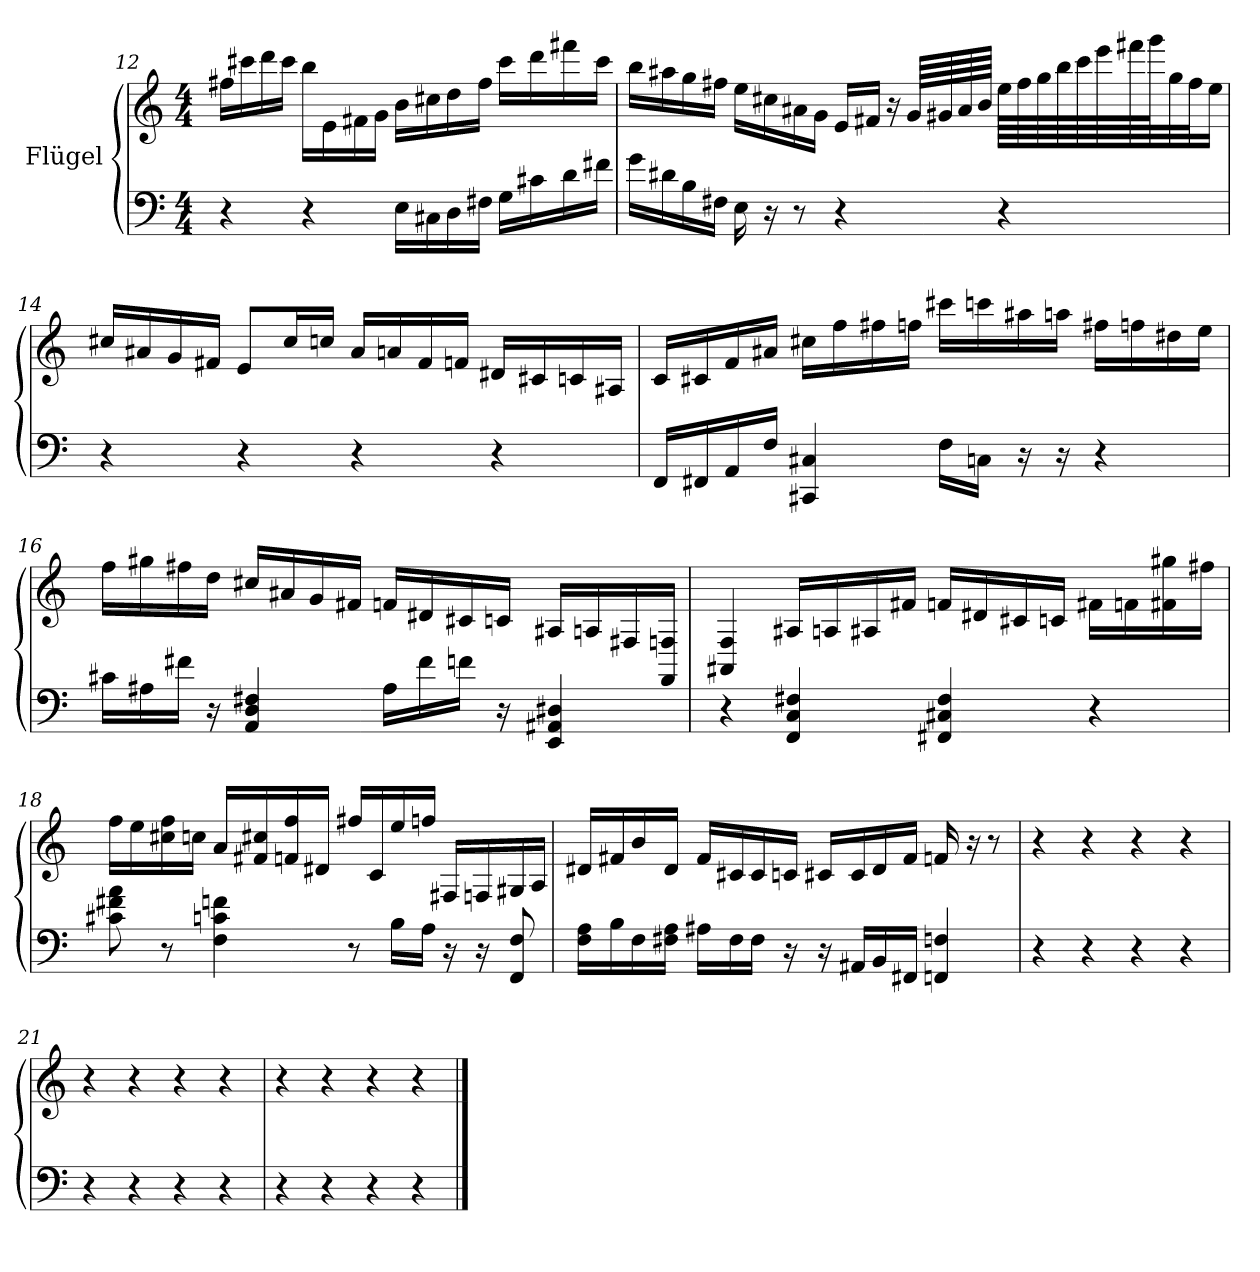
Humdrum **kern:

**kern	**kern
*part1	*part1
*staff2	*staff1
*I"Flügel	*
*clefF4	*clefG2
*k[]	*k[]
*M4/4	*M4/4
=12	=12
4r	16ff#XLL
.	16ccc#X
.	16ddd
.	16ccc#JJ
4r	16bbLL
.	16e
.	16f#X
.	16gJJ
16ELL	16bLL
16C#X	16cc#X
16D	16dd
16F#XJJ	16ff#JJ
16GLL	16ccc#LL
16c#X	16ddd
16d	16fff#X
16f#XJJ	16ccc#JJ
=13	=13
16gLL	16bbLL
16d#X	16aa#X
16B	16gg
16F#XJJ	16ff#XJJ
16E	16eeLL
16r	16cc#X
8r	16a#X
.	16gJJ
4r	16eLL
.	16f#XJJ
.	16r
.	64gLLLL
.	64g#X
.	64a#
.	64bJJJJ
4r	64eeLLLL
.	64ff#
.	64gg
.	64bb
.	64ccc
.	64eee
.	64fff#X
.	64gggJ
.	32gg
.	32ff#J
.	16eeJJ
=14	=14
4r	16cc#XLL
.	16a#X
.	16g
.	16f#XJJ
4r	8eL
.	16cc#L
.	16ccnJJ
4r	16a#LL
.	16an
.	16f#
.	16fnJJ
4r	16d#XLL
.	16c#X
.	16cn
.	16A#XJJ
=15	=15
16FFLL	16cLL
16FF#X	16c#X
16AA	16f
16FJJ	16a#XJJ
4C#X 4CC#X	16cc#XLL
.	16ff
.	16ff#X
.	16ffnJJ
16FLL	16ccc#XLL
16CnJJ	16cccn
16r	16aa#X
16r	16aanJJ
4r	16ff#XLL
.	16ffn
.	16dd#X
.	16eeJJ
=16	=16
16c#XLL	16ffLL
16A#X	16gg#X
16f#XJJ	16ff#X
16r	16ddJJ
4AA 4D 4F#X	16cc#XLL
.	16a#X
.	16g
.	16f#XJJ
16A#LL	16fnLL
16f#	16d#X
16fnJJ	16c#X
16r	16cnJJ
4AA#X 4D#X 4EE	16A#XLL
.	16An
.	16F#X
.	16Fn 16FFJJ
=17	=17
4r	4F 4AA#X
4FF 4C 4F#X	16A#XLL
.	16An
.	16A#X
.	16f#XJJ
4C#X 4F# 4FF#X	16fnLL
.	16d#X
.	16c#X
.	16cnJJ
4r	16f#XLL
.	16fn
.	16gg#X 16f#X
.	16ff#XJJ
=18	=18
8c#X 8f#X 8a	16ffLL
.	16ee
8r	16cc#X 16ff
.	16ccnJJ
4cn 4fn 4F	16aLL
.	16f#X 16cc#X
.	16fn 16ff
.	16d#XJJ
8r	16ff#XLL
.	16c
16BLL	16ee
16AJJ	16ffnJJ
16r	16F#XLL
16r	16Fn
8F 8FF	16G#X
.	16AJJ
=19	=19
16F 16ALL	16d#XLL
16B	16f#X
16F	16b
16F#X 16AJJ	16d#JJ
16A#XLL	16f#LL
16F#	16c#X
16F#JJ	16c#
16r	16cnJJ
16r	16c#XLL
16AA#XLL	16c#
16BB	16d#
16FF#XJJ	16f#JJ
4FFn 4Fn	16fn
.	16r
.	8r
=20	=20
4r	4r
4r	4r
4r	4r
4r	4r
=21	=21
4r	4r
4r	4r
4r	4r
4r	4r
=22	=22
4r	4r
4r	4r
4r	4r
4r	4r
==	==
*-	*-
